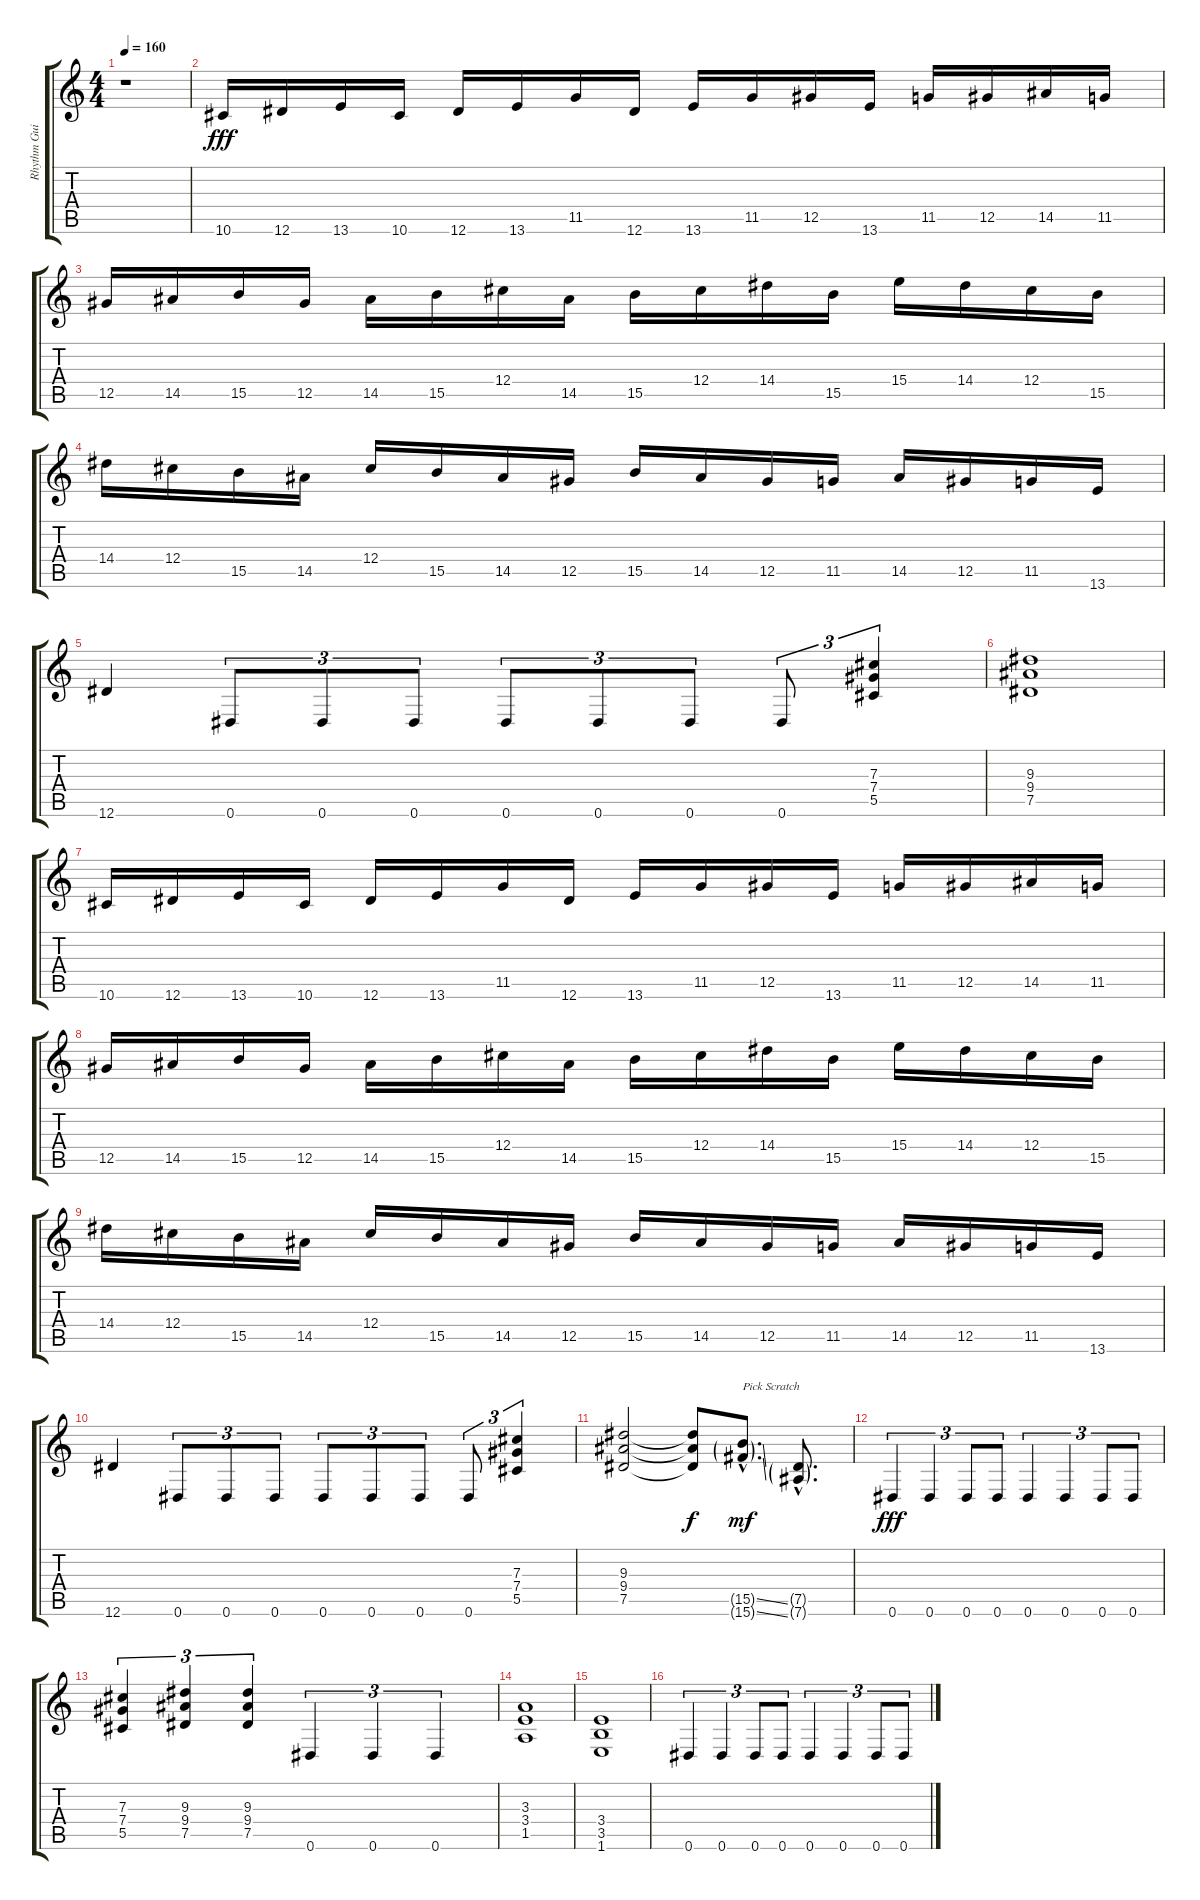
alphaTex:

\track ("Rhythm Guitar" "Rhythm Gui") {instrument distortionguitar}
\staff {score tabs}
\tuning (Eb4 Bb3 Gb3 Db3 Ab2 Eb2) {hide}
\ts (4 4)
\tempo 160
\clef g2
\ks c
r.1{dy fff instrument distortionguitar} |
10.6.16 12.6.16 13.6.16 10.6.16 12.6.16 13.6.16 11.5.16 12.6.16 13.6.16 11.5.16 12.5.16 13.6.16 11.5.16 12.5.16 14.5.16 11.5.16 |
12.5.16 14.5.16 15.5.16 12.5.16 14.5.16 15.5.16 12.4.16 14.5.16 15.5.16 12.4.16 14.4.16 15.5.16 15.4.16 14.4.16 12.4.16 15.5.16 |
14.4.16 12.4.16 15.5.16 14.5.16 12.4.16 15.5.16 14.5.16 12.5.16 15.5.16 14.5.16 12.5.16 11.5.16 14.5.16 12.5.16 11.5.16 13.6.16 |
12.6.4 0.6.8{tu (3 2)} 0.6.8{tu (3 2)} 0.6.8{tu (3 2)} 0.6.8{tu (3 2)} 0.6.8{tu (3 2)} 0.6.8{tu (3 2)} 0.6.8{tu (3 2)} (7.3 7.4 5.5).4{tu (3 2)} |
(9.3 9.4 7.5).1 |
10.6.16 12.6.16 13.6.16 10.6.16 12.6.16 13.6.16 11.5.16 12.6.16 13.6.16 11.5.16 12.5.16 13.6.16 11.5.16 12.5.16 14.5.16 11.5.16 |
12.5.16 14.5.16 15.5.16 12.5.16 14.5.16 15.5.16 12.4.16 14.5.16 15.5.16 12.4.16 14.4.16 15.5.16 15.4.16 14.4.16 12.4.16 15.5.16 |
14.4.16 12.4.16 15.5.16 14.5.16 12.4.16 15.5.16 14.5.16 12.5.16 15.5.16 14.5.16 12.5.16 11.5.16 14.5.16 12.5.16 11.5.16 13.6.16 |
12.6.4 0.6.8{tu (3 2)} 0.6.8{tu (3 2)} 0.6.8{tu (3 2)} 0.6.8{tu (3 2)} 0.6.8{tu (3 2)} 0.6.8{tu (3 2)} 0.6.8{tu (3 2)} (7.3 7.4 5.5).4{tu (3 2)} |
(9.3 9.4 7.5).2 (9.3{t} 9.4{t} 7.5{t}).8{dy f} (15.5{ss g hac} 15.6{ss g hac}).8{d txt "Pick Scratch" dy mf} (7.5{g hac} 7.6{g hac}).8{d} |
0.6.4{tu (3 2) dy fff instrument overdrivenguitar} 0.6.4{tu (3 2)} 0.6.8{tu (3 2)} 0.6.8{tu (3 2)} 0.6.4{tu (3 2)} 0.6.4{tu (3 2)} 0.6.8{tu (3 2)} 0.6.8{tu (3 2)} |
(7.3 7.4 5.5).4{tu (3 2)} (9.3 9.4 7.5).4{tu (3 2)} (9.3 9.4 7.5).4{tu (3 2)} 0.6.4{tu (3 2)} 0.6.4{tu (3 2)} 0.6.4{tu (3 2)} |
(3.3 3.4 1.5).1 |
(3.4 3.5 1.6).1 |
0.6.4{tu (3 2)} 0.6.4{tu (3 2)} 0.6.8{tu (3 2)} 0.6.8{tu (3 2)} 0.6.4{tu (3 2)} 0.6.4{tu (3 2)} 0.6.8{tu (3 2)} 0.6.8{tu (3 2)}
